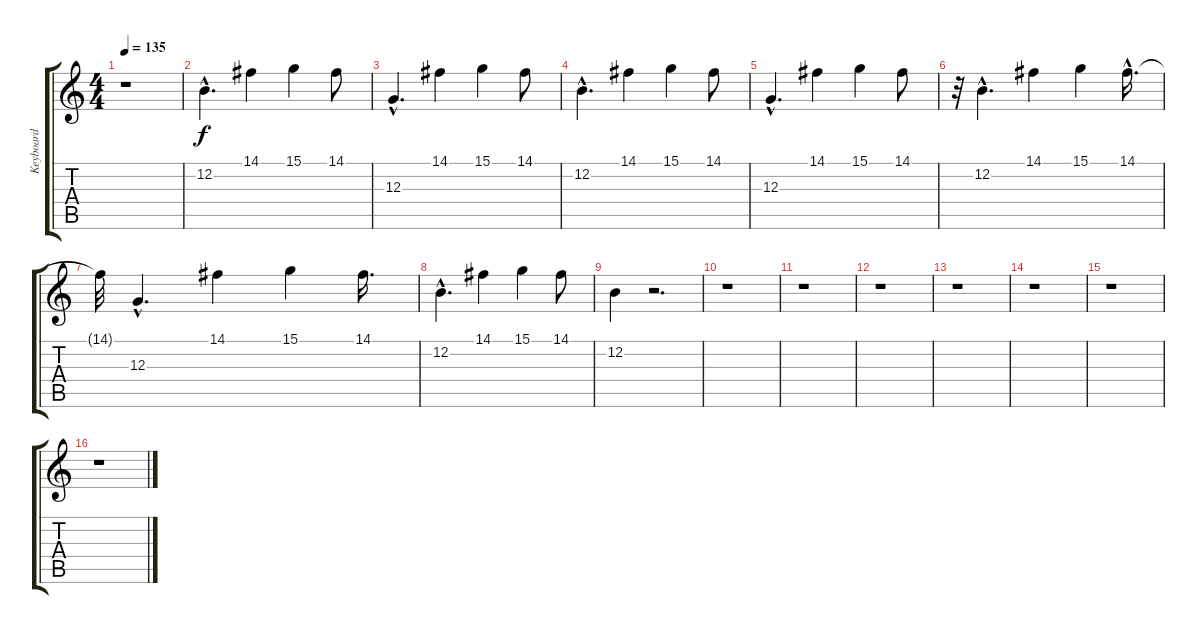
\track ("Keyboard" "Keyboard") {instrument rockorgan}
\staff {score tabs}
\tuning (E4 B3 G3 D3 A2 E2) {hide}
\ts (4 4)
\tempo 135
\clef g2
\ks c
r.1{dy f instrument rockorgan} |
12.2{hac}.4{d} 14.1.4 15.1.4 14.1.8 |
12.3{hac}.4{d} 14.1.4 15.1.4 14.1.8 |
12.2{hac}.4{d} 14.1.4 15.1.4 14.1.8 |
12.3{hac}.4{d} 14.1.4 15.1.4 14.1.8 |
r.32 12.2{hac}.4{d} 14.1.4 15.1.4 14.1{hac}.16{d} |
14.1{t}.32 12.3{hac}.4{d} 14.1.4 15.1.4 14.1.16{d} |
12.2{hac}.4{d} 14.1.4 15.1.4 14.1.8 |
12.2.4 r.2{d} |
r.1 |
r.1 |
r.1 |
r.1 |
r.1 |
r.1 |
r.1
